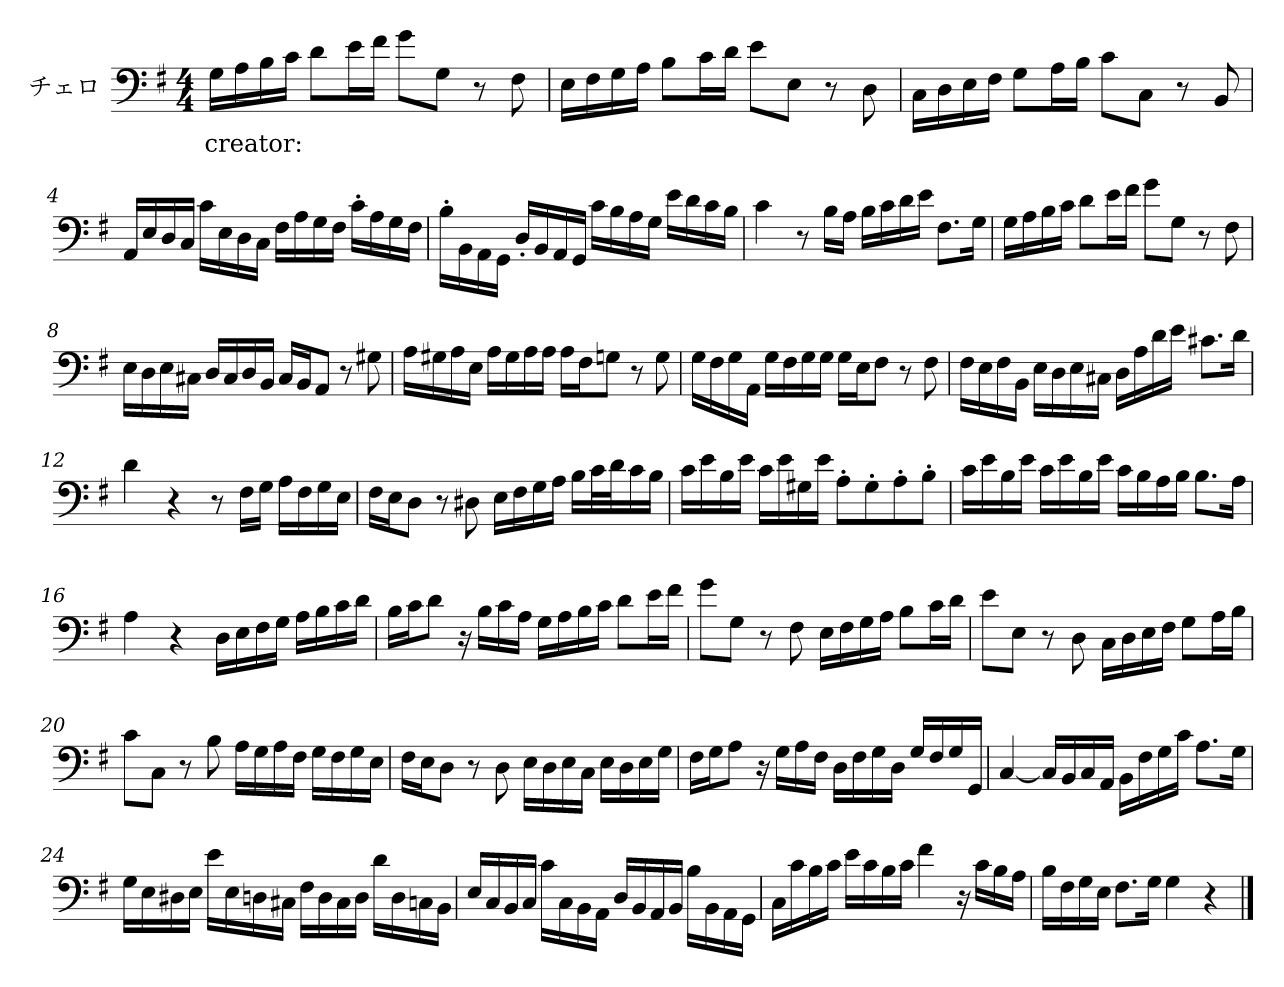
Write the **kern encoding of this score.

**kern	**text
*part1	*part1
*staff1	*staff1
*I"チェロ	*
*clefF4	*
*k[f#]	*
*M4/4	*
*MM40	*
=1	=1
!	!LO:LY:b
16G\LL	creator:
16A\	.
16B\	.
16c\JJ	.
8d\L	.
16e\L	.
16f#\JJ	.
8g\L	.
8G\J	.
8r	.
8F#\	.
=2	=2
16E\LL	.
16F#\	.
16G\	.
16A\JJ	.
8B\L	.
16c\L	.
16d\JJ	.
8e\L	.
8E\J	.
8r	.
8D\	.
=3	=3
16C\LL	.
16D\	.
16E\	.
16F#\JJ	.
8G\L	.
16A\L	.
16B\JJ	.
8c\L	.
8C\J	.
8r	.
8BB/	.
!!LO:LB:g=z
=4	=4
16AA/LL	.
16E/	.
16D/	.
16C/JJ	.
16c\LL	.
16E\	.
16D\	.
16C\JJ	.
16F#\LL	.
16A\	.
16G\	.
16F#\JJ	.
16c'\LL	.
16A\	.
16G\	.
16F#\JJ	.
=5	=5
16B'\LL	.
16BB\	.
16AA\	.
16GG\JJ	.
16D'/LL	.
16BB/	.
16AA/	.
16GG/JJ	.
16c\LL	.
16B\	.
16A\	.
16G\JJ	.
16e\LL	.
16d\	.
16c\	.
16B\JJ	.
=6	=6
4c\	.
8r	.
16B\LL	.
16A\JJ	.
16B\LL	.
16c\	.
16d\	.
16e\JJ	.
8.F#\L	.
16G\Jk	.
!!LO:LB:g=z
=7	=7
16G\LL	.
16A\	.
16B\	.
16c\JJ	.
8d\L	.
16e\L	.
16f#\JJ	.
8g\L	.
8G\J	.
8r	.
8F#\	.
=8	=8
16E\LL	.
16D\	.
16E\	.
16C#X\JJ	.
16D/LL	.
16C#/	.
16D/	.
16BB/JJ	.
16C#/LL	.
16BB/J	.
8AA/J	.
8r	.
8G#X\	.
!!LO:LB:g=z
=9	=9
16A\LL	.
16G#X\	.
16A\	.
16E\JJ	.
16A\LL	.
16G#\	.
16A\	.
16A\JJ	.
16A\LL	.
16F#\J	.
8Gn\J	.
8r	.
8G\	.
=10	=10
16G\LL	.
16F#\	.
16G\	.
16AA\JJ	.
16G\LL	.
16F#\	.
16G\	.
16G\JJ	.
16G\LL	.
16E\J	.
8F#\J	.
8r	.
8F#\	.
!!LO:LB:g=z
=11	=11
16F#\LL	.
16E\	.
16F#\	.
16BB\JJ	.
16E\LL	.
16D\	.
16E\	.
16C#X\JJ	.
16D\LL	.
16A\	.
16d\	.
16e\JJ	.
8.c#X\L	.
16d\Jk	.
=12	=12
4d\	.
4r	.
8r	.
16F#\LL	.
16G\JJ	.
16A\LL	.
16F#\	.
16G\	.
16E\JJ	.
!!LO:LB:g=z
=13	=13
16F#\LL	.
16E\J	.
8D\J	.
8r	.
8D#X\	.
16E\LL	.
16F#\	.
16G\	.
16A\JJ	.
16B\LL	.
32c\L	.
32d\J	.
16c\	.
16B\JJ	.
=14	=14
16c\LL	.
16e\	.
16B\	.
16e\JJ	.
16c\LL	.
16e\	.
16G#X\	.
16e\JJ	.
8A'\L	.
8G#'\	.
8A'\	.
8B'\J	.
!!LO:PB:g=z
=15	=15
16c\LL	.
16e\	.
16B\	.
16e\JJ	.
16c\LL	.
16e\	.
16B\	.
16e\JJ	.
16c\LL	.
16B\	.
16A\	.
16B\JJ	.
8.B\L	.
16A\Jk	.
=16	=16
4A\	.
4r	.
16D\LL	.
16E\	.
16F#\	.
16G\JJ	.
16A\LL	.
16B\	.
16c\	.
16d\JJ	.
=17	=17
16B\LL	.
16c\J	.
8d\J	.
16r	.
16B\LL	.
16c\	.
16A\JJ	.
16G\LL	.
16A\	.
16B\	.
16c\JJ	.
8d\L	.
16e\L	.
16f#\JJ	.
!!LO:LB:g=z
=18	=18
8g\L	.
8G\J	.
8r	.
8F#\	.
16E\LL	.
16F#\	.
16G\	.
16A\JJ	.
8B\L	.
16c\L	.
16d\JJ	.
=19	=19
8e\L	.
8E\J	.
8r	.
8D\	.
16C\LL	.
16D\	.
16E\	.
16F#\JJ	.
8G\L	.
16A\L	.
16B\JJ	.
=20	=20
8c\L	.
8C\J	.
8r	.
8B\	.
16A\LL	.
16G\	.
16A\	.
16F#\JJ	.
16G\LL	.
16F#\	.
16G\	.
16E\JJ	.
!!LO:LB:g=z
=21	=21
16F#\LL	.
16E\J	.
8D\J	.
8r	.
8D\	.
16E\LL	.
16D\	.
16E\	.
16C\JJ	.
16E\LL	.
16D\	.
16E\	.
16G\JJ	.
=22	=22
16F#\LL	.
16G\J	.
8A\J	.
16r	.
16G\LL	.
16A\	.
16F#\JJ	.
16D\LL	.
16F#\	.
16G\	.
16D\JJ	.
16G/LL	.
16F#/	.
16G/	.
16GG/JJ	.
!!LO:LB:g=z
=23	=23
[4C/	.
16C/LL]	.
16BB/	.
16C/	.
16AA/JJ	.
16BB\LL	.
16F#\	.
16G\	.
16c\JJ	.
8.A\L	.
16G\Jk	.
=24	=24
16G\LL	.
16E\	.
16D#X\	.
16E\JJ	.
16e\LL	.
16E\	.
16Dn\	.
16C#X\JJ	.
16F#\LL	.
16D\	.
16C#\	.
16D\JJ	.
16d\LL	.
16D\	.
16Cn\	.
16BB\JJ	.
!!LO:LB:g=z
=25	=25
16E/LL	.
16C/	.
16BB/	.
16C/JJ	.
16c\LL	.
16C\	.
16BB\	.
16AA\JJ	.
16D/LL	.
16BB/	.
16AA/	.
16BB/JJ	.
16B\LL	.
16BB\	.
16AA\	.
16GG\JJ	.
=26	=26
16C\LL	.
16c\	.
16B\	.
16c\JJ	.
16e\LL	.
16c\	.
16B\	.
16c\JJ	.
4f#\	.
16r	.
16c\LL	.
16B\	.
16A\JJ	.
=27	=27
*MM50	*
16B\LL	.
16F#\	.
*MM46	*
16G\	.
16E\JJ	.
8.F#\L	.
16G\Jk	.
4G\	.
4r	.
==	==
*-	*-
